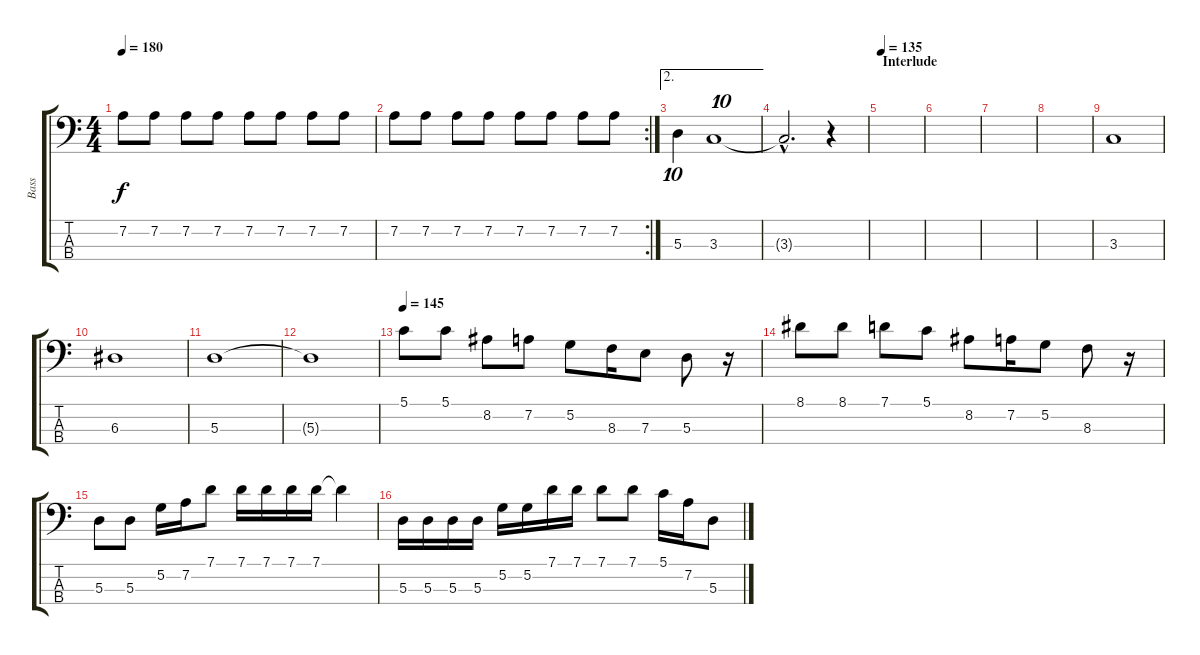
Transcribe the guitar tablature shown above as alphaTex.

\track ("Bass" "Bass") {instrument electricbassfinger}
\staff {score tabs}
\tuning (G2 D2 A1 E1) {hide}
\ts (4 4)
\tempo 180
\clef f4
\ks c
7.2.8{dy f} 7.2.8 7.2.8 7.2.8 7.2.8 7.2.8 7.2.8 7.2.8 |
\rc 2
7.2.8 7.2.8 7.2.8 7.2.8 7.2.8 7.2.8 7.2.8 7.2.8 |
\ae 2
5.3.4{tu (10 8)} 3.3.1{tu (10 8)} |
3.3{hac t}.2{d} r.4 |
\section ("" "Interlude")
\tempo 135
|
|
|
|
3.3.1 |
6.3.1 |
5.3.1 |
5.3{t}.1 |
\tempo 145
5.1.8 5.1.8 8.2.8 7.2.8 5.2.8 8.3.16 7.3.8 5.3.8 r.16 |
8.1.8 8.1.8 7.1.8 5.1.8 8.2.8 7.2.16 5.2.8 8.3.8 r.16 |
5.3.8 5.3.8 5.2.16 7.2.16 7.1.8 7.1.16 7.1.16 7.1.16 7.1.16 7.1{t}.4 |
5.3.16 5.3.16 5.3.16 5.3.16 5.2.16 5.2.16 7.1.16 7.1.16 7.1.8 7.1.8 5.1.16 7.2.16 5.3.8
